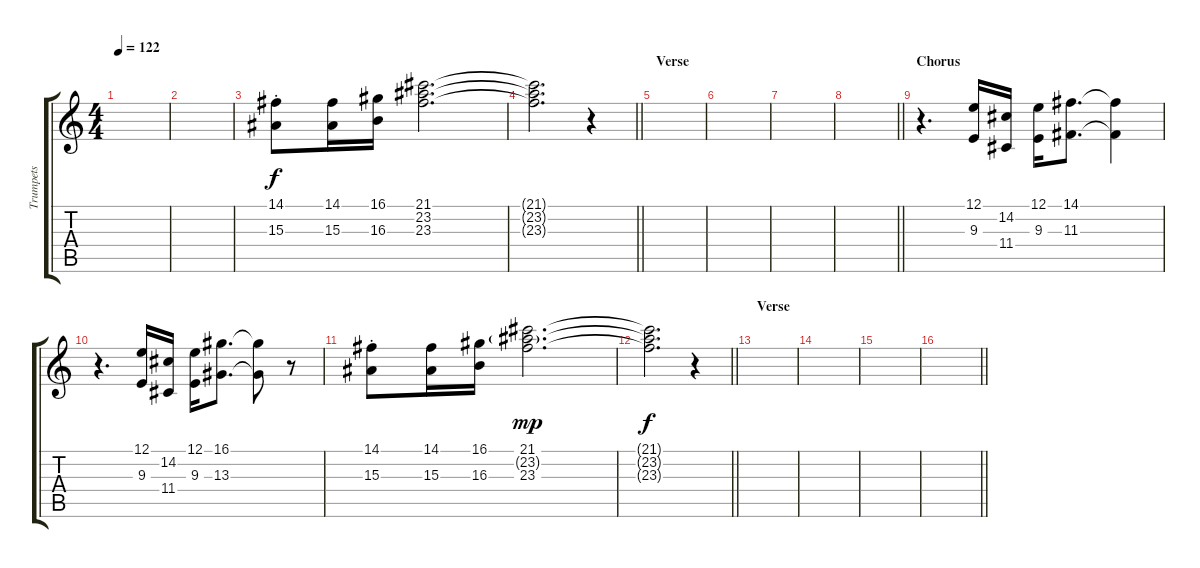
\track ("Trumpets" "Trumpets") {instrument brasssection bank 255}
\staff {score tabs}
\tuning (E4 B3 G3 D3 A2 E2) {hide}
\ts (4 4)
\tempo 122
\clef g2
\ks c
|
|
(14.1{st} 15.3{st}).8 (14.1 15.3).16 (16.1 16.3).16 (21.1 23.2 23.3).2{d} |
\barLineRight lightlight
(21.1{t} 23.2{t} 23.3{t}).2{d} r.4 |
\section ("" "Verse")
|
|
|
\barLineRight lightlight
|
\section ("" "Chorus")
r.4{d} (12.1 9.3).16 (14.2 11.4).16 (12.1 9.3).16 (14.1 11.3).8{d} (14.1{t} 11.3{t}).4 |
r.4{d} (12.1 9.3).16 (14.2 11.4).16 (12.1 9.3).16 (16.1 13.3).8{d} (16.1{t} 13.3{t}).8 r.8 |
(14.1{st} 15.3{st}).8 (14.1 15.3).16 (16.1 16.3).16 (21.1 23.2{g} 23.3).2{d dy mp} |
\barLineRight lightlight
(21.1{t} 23.2{t} 23.3{t}).2{d dy f} r.4 |
\section ("" "Verse")
|
|
|
\barLineRight lightlight
